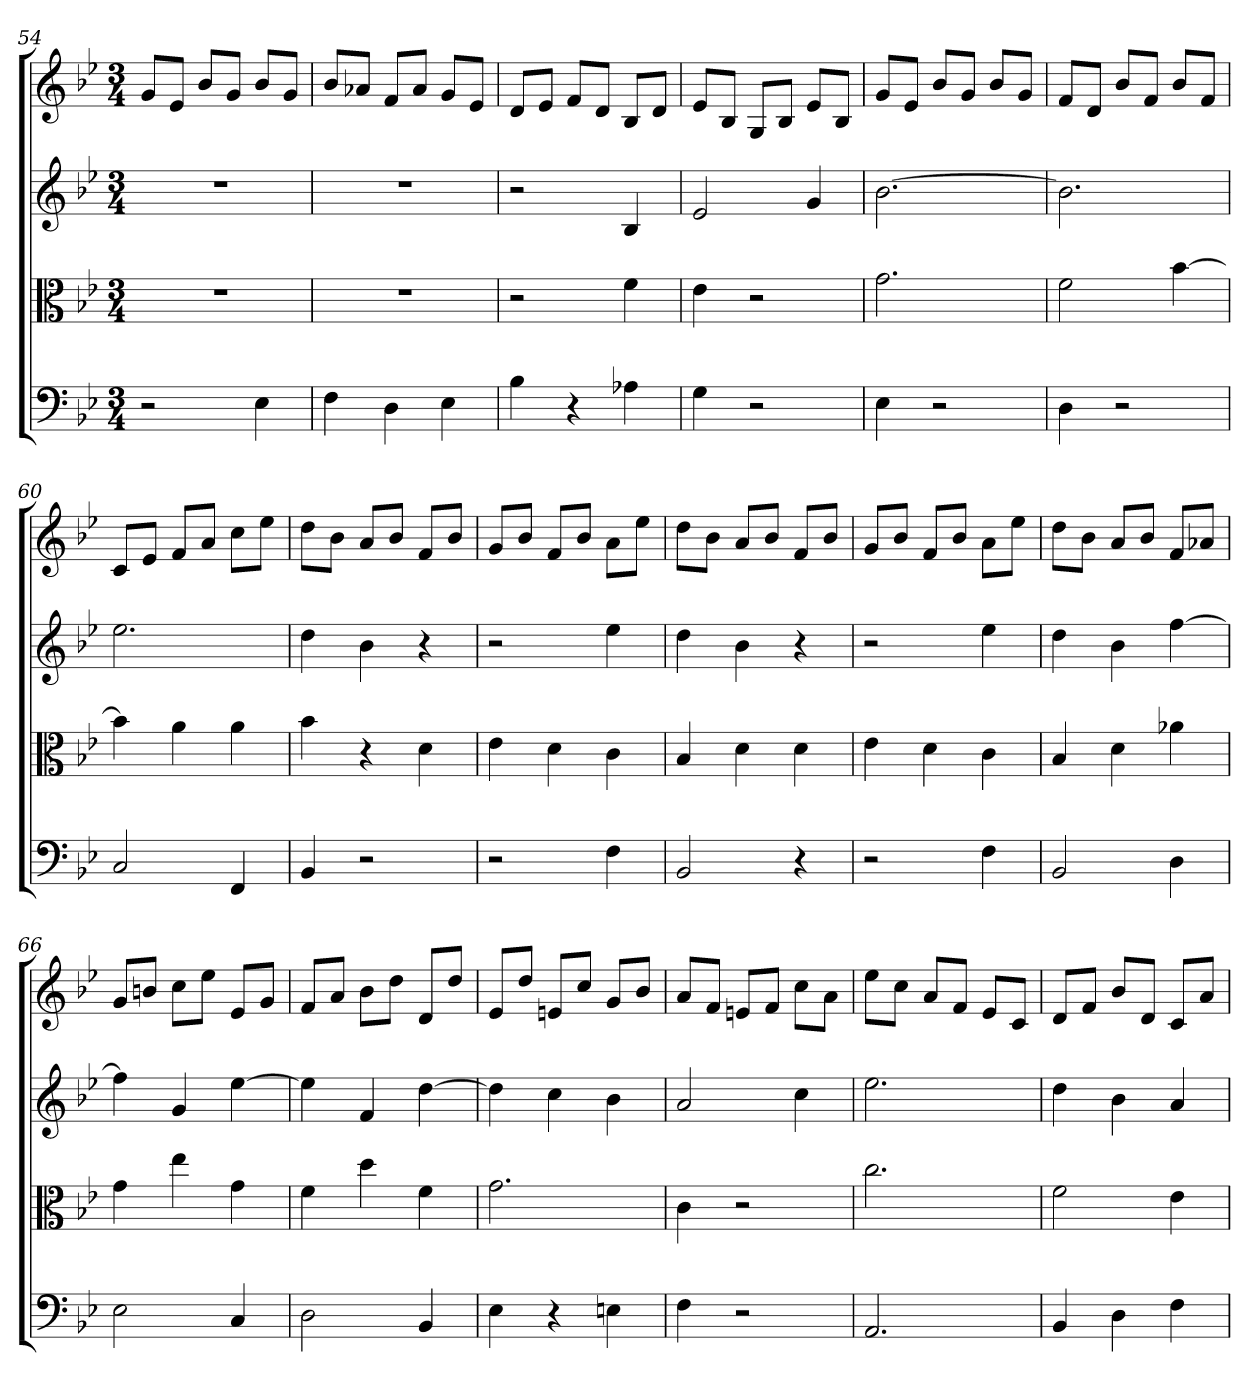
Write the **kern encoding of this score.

**kern	**kern	**kern	**kern
*part4	*part3	*part2	*part1
*staff4	*staff3	*staff2	*staff1
*clefF4	*clefC3	*clefG2	*clefG2
*k[b-e-]	*k[b-e-]	*k[b-e-]	*k[b-e-]
*g:	*g:	*g:	*g:
*M3/4	*M3/4	*M3/4	*M3/4
=54	=54	=54	=54
2r	2.r	2.r	8g/L
.	.	.	8e-/J
.	.	.	8b-/L
.	.	.	8g/J
4E-	.	.	8b-/L
.	.	.	8g/J
=55	=55	=55	=55
4F	2.r	2.r	8b-/L
.	.	.	8a-X/J
4D	.	.	8f/L
.	.	.	8a-/J
4E-	.	.	8g/L
.	.	.	8e-/J
=56	=56	=56	=56
4B-	2r	2r	8d/L
.	.	.	8e-/J
4r	.	.	8f/L
.	.	.	8d/J
4A-X	4f	4B-	8B-/L
.	.	.	8d/J
=57	=57	=57	=57
4G	4e-	2e-	8e-/L
.	.	.	8B-/J
2r	2r	.	8G/L
.	.	.	8B-/J
.	.	4g	8e-/L
.	.	.	8B-/J
=58	=58	=58	=58
4E-	2.g	[2.b-	8g/L
.	.	.	8e-/J
2r	.	.	8b-/L
.	.	.	8g/J
.	.	.	8b-/L
.	.	.	8g/J
=59	=59	=59	=59
4D	2f	2.b-]	8f/L
.	.	.	8d/J
2r	.	.	8b-/L
.	.	.	8f/J
.	[4b-	.	8b-/L
.	.	.	8f/J
=60	=60	=60	=60
2C	4b-]	2.ee-	8c/L
.	.	.	8e-/J
.	4a	.	8f/L
.	.	.	8a/J
4FF	4a	.	8cc\L
.	.	.	8ee-\J
=61	=61	=61	=61
4BB-	4b-	4dd	8dd\L
.	.	.	8b-\J
2r	4r	4b-	8a/L
.	.	.	8b-/J
.	4d	4r	8f/L
.	.	.	8b-/J
=62	=62	=62	=62
2r	4e-	2r	8g/L
.	.	.	8b-/J
.	4d	.	8f/L
.	.	.	8b-/J
4F	4c	4ee-	8a\L
.	.	.	8ee-\J
=63	=63	=63	=63
2BB-	4B-	4dd	8dd\L
.	.	.	8b-\J
.	4d	4b-	8a/L
.	.	.	8b-/J
4r	4d	4r	8f/L
.	.	.	8b-/J
=64	=64	=64	=64
2r	4e-	2r	8g/L
.	.	.	8b-/J
.	4d	.	8f/L
.	.	.	8b-/J
4F	4c	4ee-	8a\L
.	.	.	8ee-\J
=65	=65	=65	=65
2BB-	4B-	4dd	8dd\L
.	.	.	8b-\J
.	4d	4b-	8a/L
.	.	.	8b-/J
4D	4a-X	[4ff	8f/L
.	.	.	8a-X/J
=66	=66	=66	=66
2E-	4g	4ff]	8g/L
.	.	.	8bn/J
.	4ee-	4g	8cc\L
.	.	.	8ee-\J
4C	4g	[4ee-	8e-/L
.	.	.	8g/J
=67	=67	=67	=67
2D	4f	4ee-]	8f/L
.	.	.	8a/J
.	4dd	4f	8b-\L
.	.	.	8dd\J
4BB-	4f	[4dd	8d/L
.	.	.	8dd/J
=68	=68	=68	=68
4E-	2.g	4dd]	8e-/L
.	.	.	8dd/J
4r	.	4cc	8en/L
.	.	.	8cc/J
4En	.	4b-	8g/L
.	.	.	8b-/J
=69	=69	=69	=69
4F	4c	2a	8a/L
.	.	.	8f/J
2r	2r	.	8en/L
.	.	.	8f/J
.	.	4cc	8cc\L
.	.	.	8a\J
=70	=70	=70	=70
2.AA	2.cc	2.ee-	8ee-\L
.	.	.	8cc\J
.	.	.	8a/L
.	.	.	8f/J
.	.	.	8e-/L
.	.	.	8c/J
=71	=71	=71	=71
4BB-	2f	4dd	8d/L
.	.	.	8f/J
4D	.	4b-	8b-/L
.	.	.	8d/J
4F	4e-	4a	8c/L
.	.	.	8a/J
=	=	=	=
*-	*-	*-	*-
